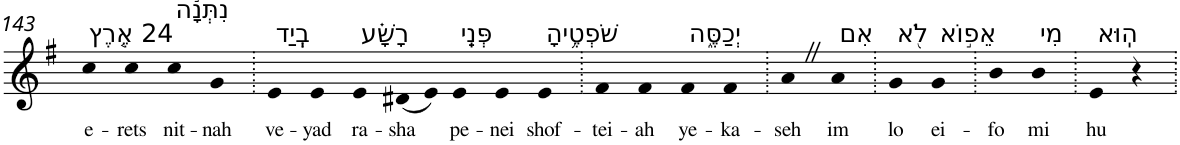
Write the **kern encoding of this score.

**kern	**text
*part1	*part1
*staff1	*staff1
*I"Piano	*
*I'Pno	*
!!LO:PB:g=z
*clefG2	*
*k[f#]	*
*G:	*
=143	=143
!LO:TX:a:t=24 אֶ֤רֶץ	!
!	!LO:LY:b
4cc	e-
!	!LO:LY:b
4cc	-rets
!LO:TX:a:t=נִתְּנָ֬ה	!
!	!LO:LY:b
4cc	nit-
!	!LO:LY:b
4g	-nah
=144.	=144.
!LO:TX:a:t=בְֽיַד	!
!	!LO:LY:b
4e	ve-
!	!LO:LY:b
4e	-yad
!LO:TX:a:t=רָשָׁ֗ע	!
!	!LO:LY:b
4e	ra-
!	!LO:LY:b
(8d#X	-sha
8e)	.
!LO:TX:a:t=פְּנֵֽי	!
!	!LO:LY:b
4e	pe-
!	!LO:LY:b
4e	-nei
!LO:TX:a:t=שֹׁפְטֶ֥יהָ	!
!	!LO:LY:b
4e	shof-
=145.	=145.
!	!LO:LY:b
4f#	-tei-
!	!LO:LY:b
4f#	-ah
!LO:TX:a:t=יְכַסֶּ֑ה	!
!	!LO:LY:b
4f#	ye-
!	!LO:LY:b
4f#	-ka-
=146.	=146.
!	!LO:LY:b
4aZ	-seh
!LO:TX:a:t=אִם	!
!	!LO:LY:b
4a	im
=147.	=147.
!LO:TX:a:t=לֹ֖א	!
!	!LO:LY:b
4g	lo
!LO:TX:a:t=אֵפ֣וֹא	!
!	!LO:LY:b
4g	ei-
=148.	=148.
!	!LO:LY:b
4b	-fo
!LO:TX:a:t=מִי	!
!	!LO:LY:b
4b	mi
=149.	=149.
!LO:TX:a:t=הֽוּא	!
!	!LO:LY:b
4e	hu
4r	.
=.	=.
*-	*-
